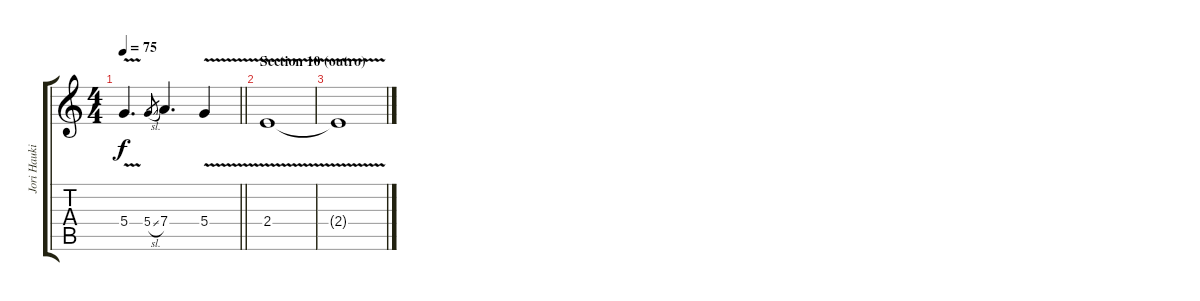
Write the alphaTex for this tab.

\track ("Jori Haukio (lead guitar)" "Jori Hauki") {instrument distortionguitar}
\staff {score tabs}
\tuning (E4 B3 G3 D3 A2 E2) {hide}
\ts (4 4)
\tempo 75
\clef g2
\barLineRight lightlight
\ks aminor
5.4{v}.4{d dy f} 5.4{sl}.8{gr} 7.4.4{d} 5.4{v}.4 |
\section ("" "Section 10 (outro)")
2.4{v}.1{volume 0} |
2.4{t}.1
